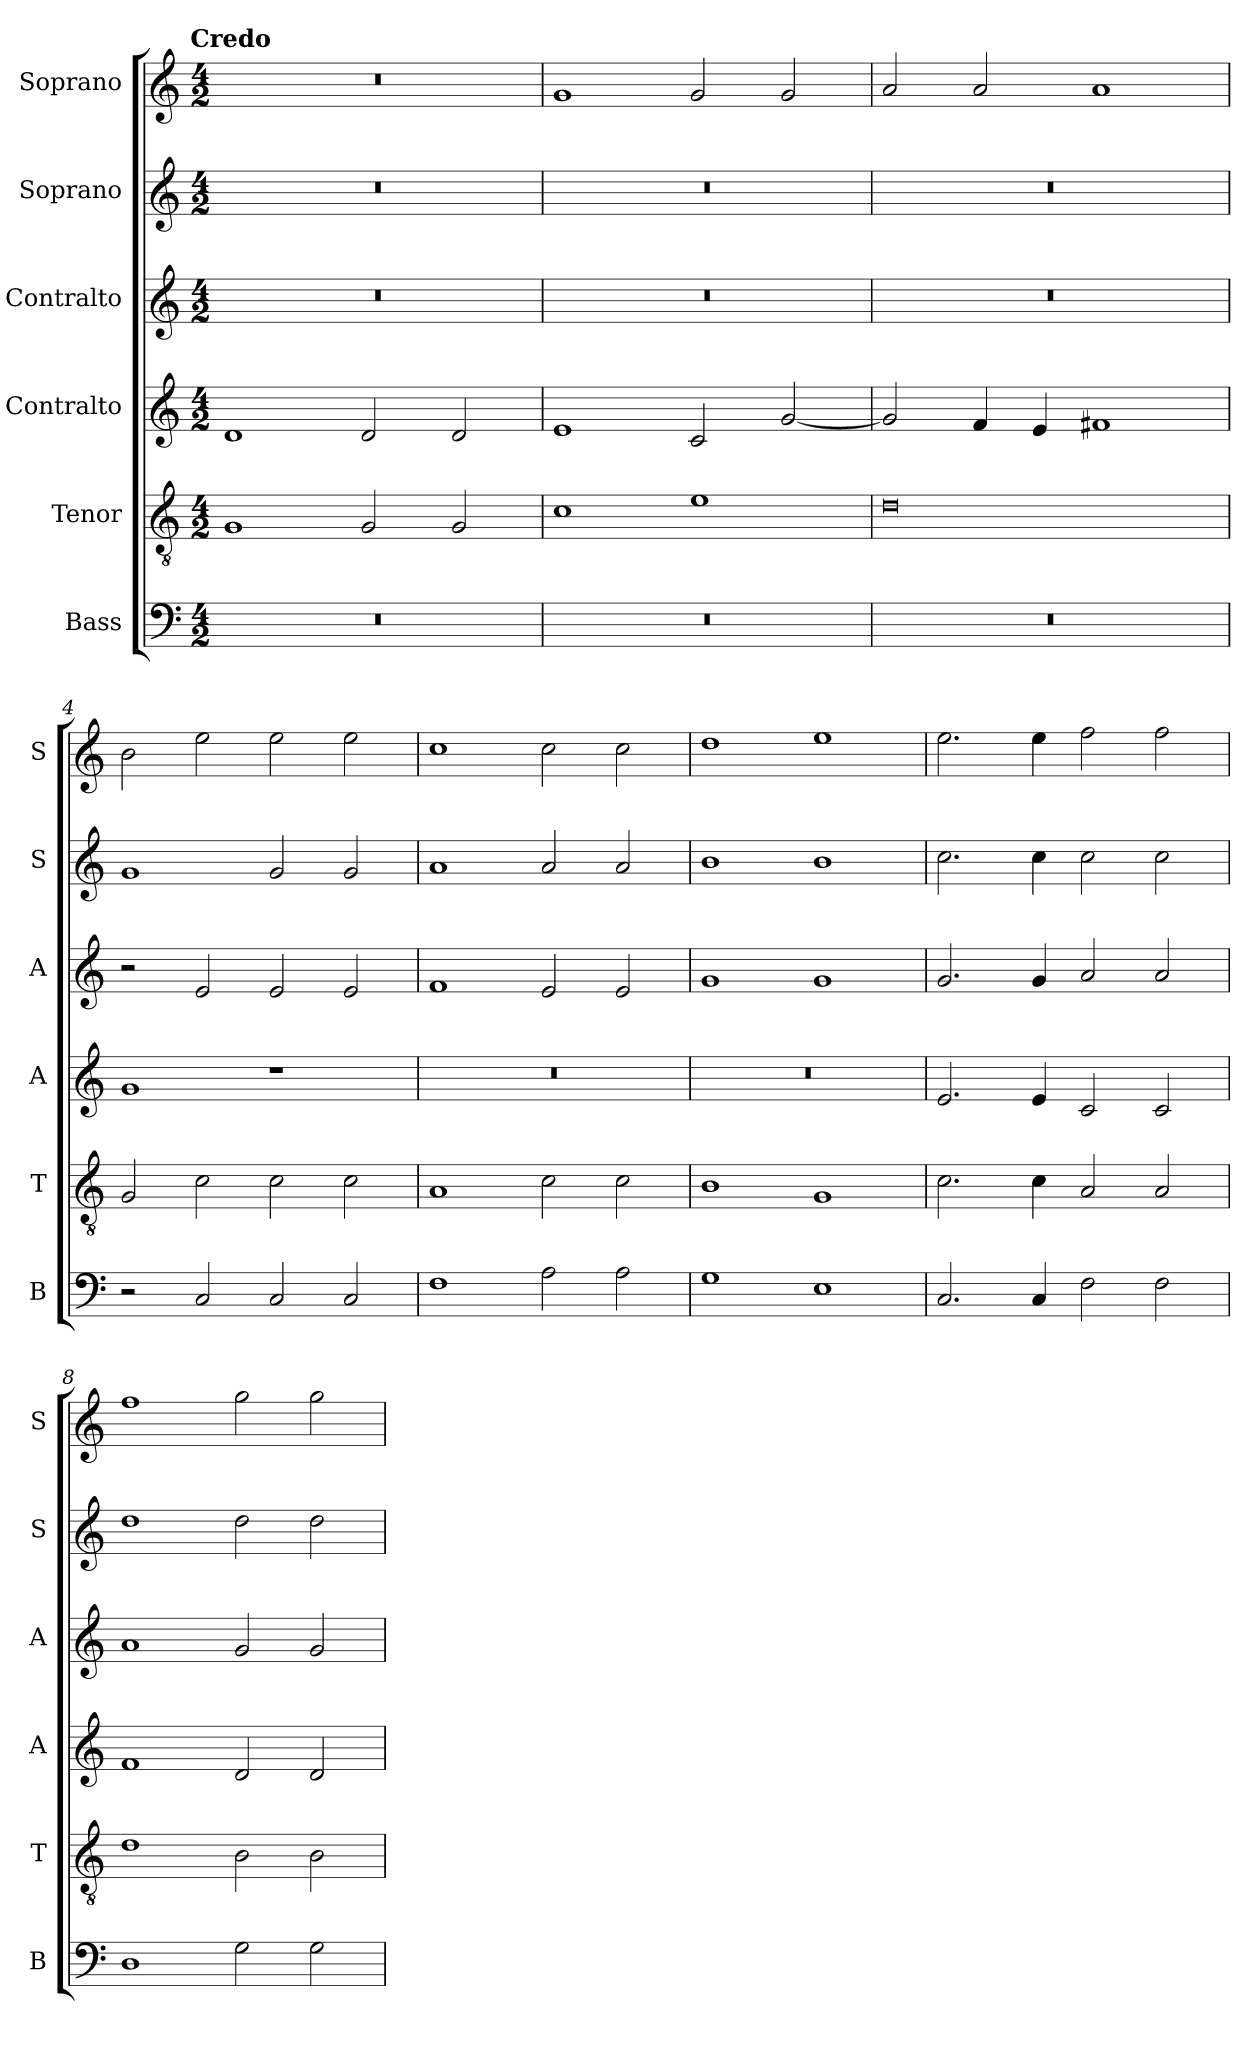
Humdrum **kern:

**kern	**kern	**kern	**kern	**kern	**kern
*part6	*part5	*part4	*part3	*part2	*part1
*staff6	*staff5	*staff4	*staff3	*staff2	*staff1
*I"Bass	*I"Tenor	*I"Contralto	*I"Contralto	*I"Soprano	*I"Soprano
*I'B	*I'T	*I'A	*I'A	*I'S	*I'S
*clefF4	*clefGv2	*clefG2	*clefG2	*clefG2	*clefG2
*k[]	*k[]	*k[]	*k[]	*k[]	*k[]
*C:ion	*C:ion	*C:ion	*C:ion	*C:ion	*C:ion
!!LO:TX:omd:t=Credo
*M4/2	*M4/2	*M4/2	*M4/2	*M4/2	*M4/2
=1	=1	=1	=1	=1	=1
0r	1G	1d	0r	0r	0r
.	2G	2d	.	.	.
.	2G	2d	.	.	.
=2	=2	=2	=2	=2	=2
0r	1c	1e	0r	0r	1g
.	1e	2c	.	.	2g
.	.	[2g	.	.	2g
=3	=3	=3	=3	=3	=3
0r	0d	2g]	0r	0r	2a
.	.	4f	.	.	2a
.	.	4e	.	.	.
.	.	1f#X	.	.	1a
=4	=4	=4	=4	=4	=4
2r	2G	1g	2r	1g	2b
2C	2c	.	2e	.	2ee
2C	2c	1r	2e	2g	2ee
2C	2c	.	2e	2g	2ee
=5	=5	=5	=5	=5	=5
1F	1A	0r	1f	1a	1cc
2A	2c	.	2e	2a	2cc
2A	2c	.	2e	2a	2cc
=6	=6	=6	=6	=6	=6
1G	1B	0r	1g	1b	1dd
1E	1G	.	1g	1b	1ee
=7	=7	=7	=7	=7	=7
2.C	2.c	2.e	2.g	2.cc	2.ee
4C	4c	4e	4g	4cc	4ee
2F	2A	2c	2a	2cc	2ff
2F	2A	2c	2a	2cc	2ff
=8	=8	=8	=8	=8	=8
1D	1d	1f	1a	1dd	1ff
2G	2B	2d	2g	2dd	2gg
2G	2B	2d	2g	2dd	2gg
=	=	=	=	=	=
*-	*-	*-	*-	*-	*-
